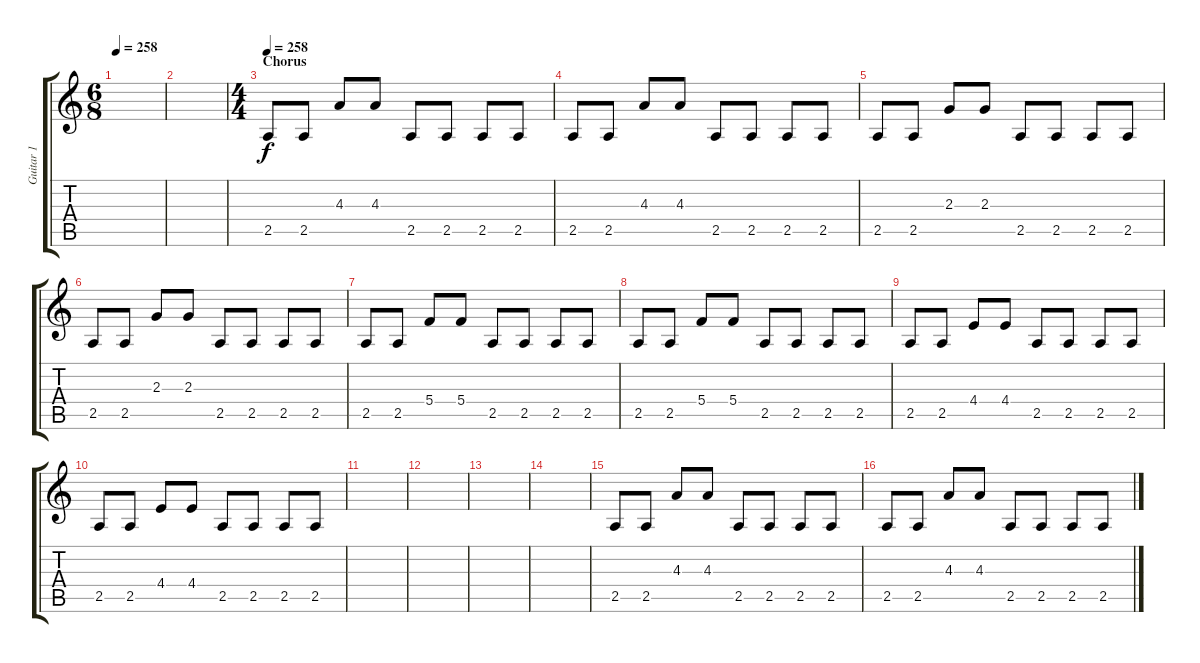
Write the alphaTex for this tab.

\track ("Guitar 1" "Guitar 1") {instrument distortionguitar}
\staff {score tabs}
\tuning (D4 A3 F3 C3 G2 D2) {hide}
\ts (6 8)
\tempo 258
\clef g2
\ks c
|
|
\ts (4 4)
\section ("" "Chorus")
\tempo 261
\tempo 258
2.5.8{volume 13} 2.5.8 4.3.8 4.3.8 2.5.8 2.5.8 2.5.8 2.5.8 |
2.5.8 2.5.8 4.3.8 4.3.8 2.5.8 2.5.8 2.5.8 2.5.8 |
2.5.8 2.5.8 2.3.8 2.3.8 2.5.8 2.5.8 2.5.8 2.5.8 |
2.5.8 2.5.8 2.3.8 2.3.8 2.5.8 2.5.8 2.5.8 2.5.8 |
2.5.8 2.5.8 5.4.8 5.4.8 2.5.8 2.5.8 2.5.8 2.5.8 |
2.5.8 2.5.8 5.4.8 5.4.8 2.5.8 2.5.8 2.5.8 2.5.8 |
2.5.8 2.5.8 4.4.8 4.4.8 2.5.8 2.5.8 2.5.8 2.5.8 |
2.5.8 2.5.8 4.4.8 4.4.8 2.5.8 2.5.8 2.5.8 2.5.8 |
|
|
|
|
2.5.8 2.5.8 4.3.8 4.3.8 2.5.8 2.5.8 2.5.8 2.5.8 |
2.5.8 2.5.8 4.3.8 4.3.8 2.5.8 2.5.8 2.5.8 2.5.8
